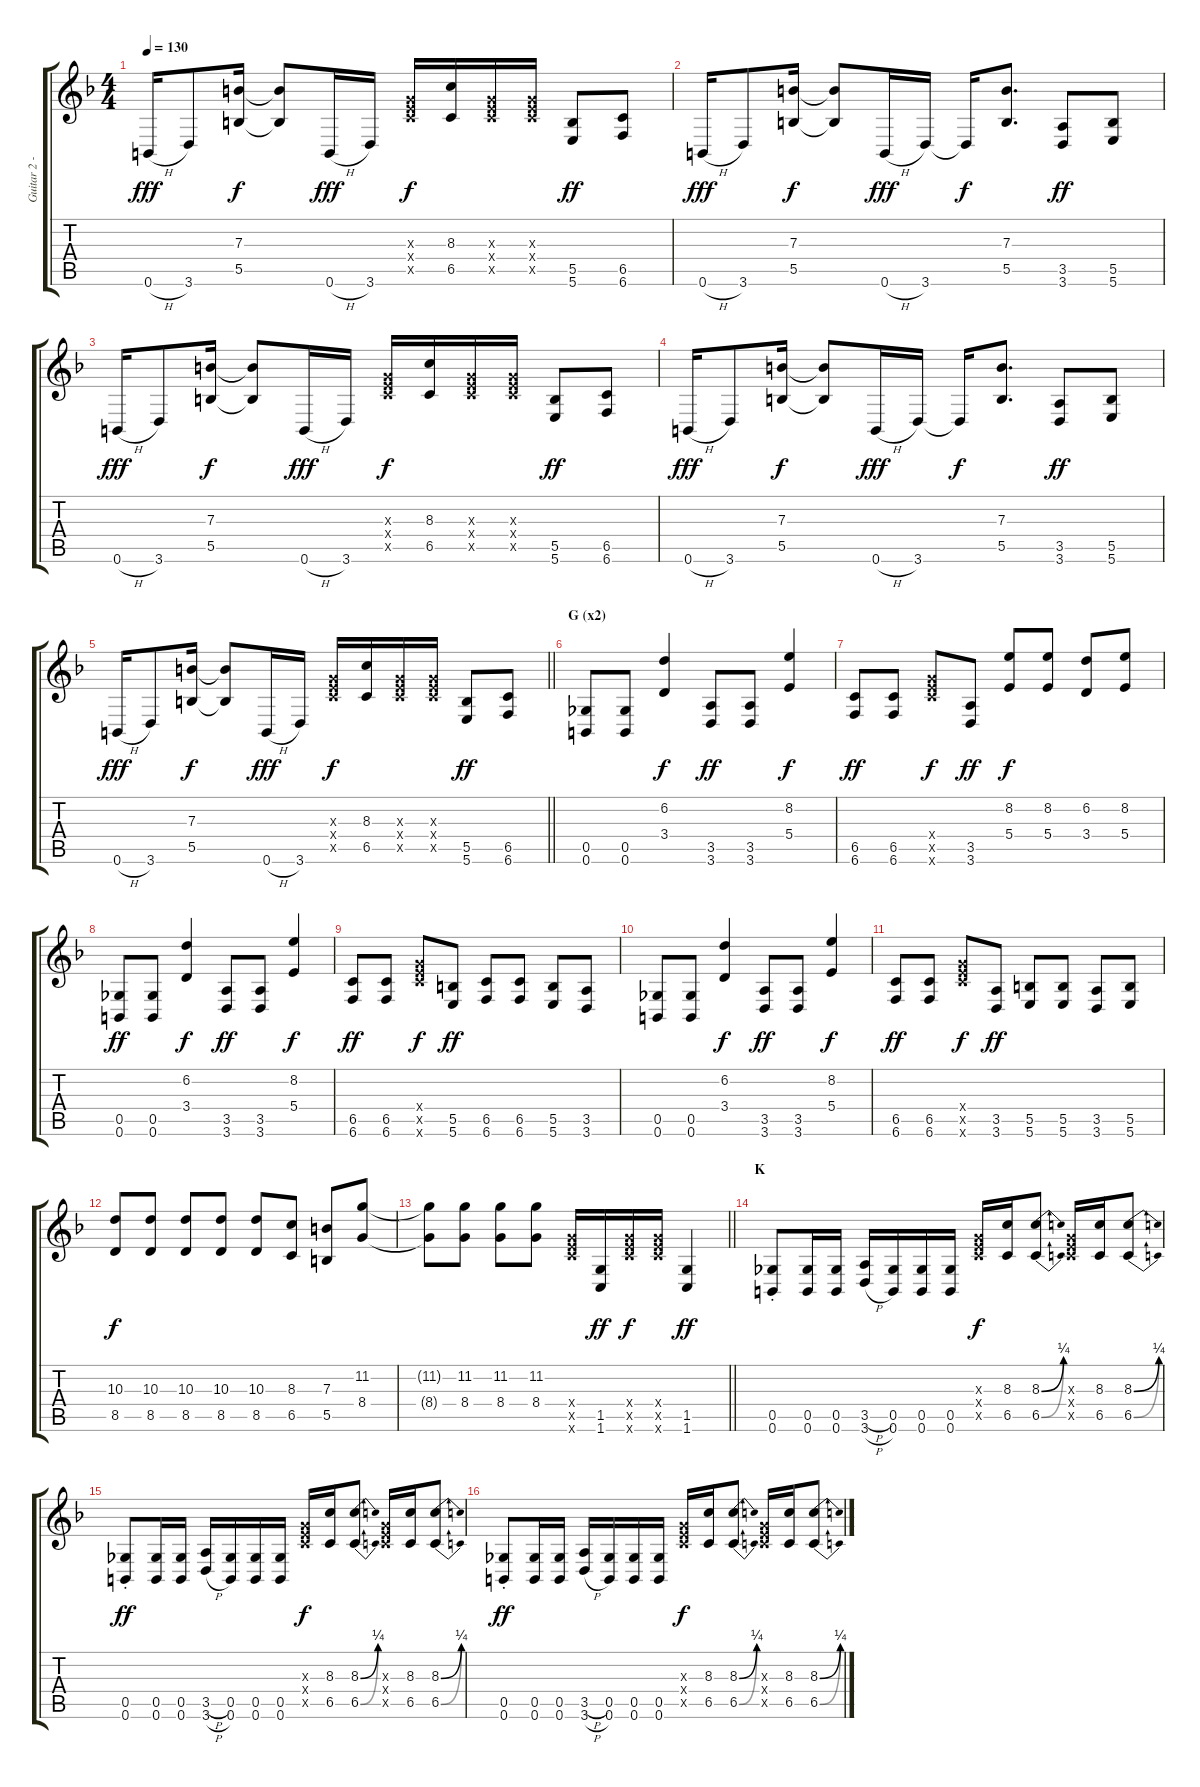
\track ("Guitar 2 - Aoi" "Guitar 2 -") {instrument distortionguitar}
\staff {score tabs}
\tuning (Db4 Ab3 E3 B2 Gb2 B1) {hide}
\ts (4 4)
\tempo 130
\clef g2
\ks f
0.6{h}.16{dy fff} 3.6.8 (7.3 5.5).16{dy f} (7.3{t} 5.5{t}).8 0.6{h}.16{dy fff} 3.6.16 (3.3{x} 5.4{x} 6.5{x}).16{dy f} (8.3 6.5).16 (3.3{x} 5.4{x} 6.5{x}).16 (3.3{x} 5.4{x} 6.5{x}).16 (5.5 5.6).8{dy ff} (6.5 6.6).8 |
0.6{h}.16{dy fff} 3.6.8 (7.3 5.5).16{dy f} (7.3{t} 5.5{t}).8 0.6{h}.16{dy fff} 3.6.16 3.6{t}.16{dy f} (7.3 5.5).8{d} (3.5 3.6).8{dy ff} (5.5 5.6).8 |
0.6{h}.16{dy fff} 3.6.8 (7.3 5.5).16{dy f} (7.3{t} 5.5{t}).8 0.6{h}.16{dy fff} 3.6.16 (3.3{x} 5.4{x} 6.5{x}).16{dy f} (8.3 6.5).16 (3.3{x} 5.4{x} 6.5{x}).16 (3.3{x} 5.4{x} 6.5{x}).16 (5.5 5.6).8{dy ff} (6.5 6.6).8 |
0.6{h}.16{dy fff} 3.6.8 (7.3 5.5).16{dy f} (7.3{t} 5.5{t}).8 0.6{h}.16{dy fff} 3.6.16 3.6{t}.16{dy f} (7.3 5.5).8{d} (3.5 3.6).8{dy ff} (5.5 5.6).8 |
\barLineRight lightlight
0.6{h}.16{dy fff} 3.6.8 (7.3 5.5).16{dy f} (7.3{t} 5.5{t}).8 0.6{h}.16{dy fff} 3.6.16 (3.3{x} 5.4{x} 6.5{x}).16{dy f} (8.3 6.5).16 (3.3{x} 5.4{x} 6.5{x}).16 (3.3{x} 5.4{x} 6.5{x}).16 (5.5 5.6).8{dy ff} (6.5 6.6).8 |
\section ("" "G (x2)")
(0.5 0.6).8 (0.5 0.6).8 (6.2 3.4).4{dy f} (3.5 3.6).8{dy ff} (3.5 3.6).8 (8.2 5.4).4{dy f} |
(6.5 6.6).8{dy ff} (6.5 6.6).8 (8.4{x} 10.5{x} 13.6{x}).8{dy f} (3.5 3.6).8{dy ff} (8.2 5.4).8{dy f} (8.2 5.4).8 (6.2 3.4).8 (8.2 5.4).8 |
(0.5 0.6).8{dy ff} (0.5 0.6).8 (6.2 3.4).4{dy f} (3.5 3.6).8{dy ff} (3.5 3.6).8 (8.2 5.4).4{dy f} |
(6.5 6.6).8{dy ff} (6.5 6.6).8 (8.4{x} 10.5{x} 13.6{x}).8{dy f} (5.5 5.6).8{dy ff} (6.5 6.6).8 (6.5 6.6).8 (5.5 5.6).8 (3.5 3.6).8 |
(0.5 0.6).8 (0.5 0.6).8 (6.2 3.4).4{dy f} (3.5 3.6).8{dy ff} (3.5 3.6).8 (8.2 5.4).4{dy f} |
(6.5 6.6).8{dy ff} (6.5 6.6).8 (8.4{x} 10.5{x} 13.6{x}).8{dy f} (3.5 3.6).8{dy ff} (5.5 5.6).8 (5.5 5.6).8 (3.5 3.6).8 (5.5 5.6).8 |
(10.3 8.5).8{dy f} (10.3 8.5).8 (10.3 8.5).8 (10.3 8.5).8 (10.3 8.5).8 (8.3 6.5).8 (7.3 5.5).8 (11.2 8.4).8 |
\barLineRight lightlight
(11.2{t} 8.4{t}).8 (11.2 8.4).8 (11.2 8.4).8 (11.2 8.4).8 (8.4{x} 10.5{x} 13.6{x}).16 (1.5 1.6).16{dy ff} (8.4{x} 10.5{x} 13.6{x}).16{dy f} (8.4{x} 10.5{x} 13.6{x}).16 (1.5 1.6).4{dy ff} |
\section ("" "K")
(0.5{st} 0.6{st}).8 (0.5 0.6).16 (0.5 0.6).16 (3.5{h} 3.6{h}).16 (0.5 0.6).16 (0.5 0.6).16 (0.5 0.6).16 (3.3{x} 5.4{x} 6.5{x}).16{dy f} (8.3 6.5).16 (8.3{be (bend 0 0 60 1)} 6.5{be (bend 0 0 60 1)}).8 (3.3{x} 5.4{x} 6.5{x}).16 (8.3 6.5).16 (8.3{be (bend 0 0 60 1)} 6.5{be (bend 0 0 60 1)}).8 |
(0.5{st} 0.6{st}).8{dy ff} (0.5 0.6).16 (0.5 0.6).16 (3.5{h} 3.6{h}).16 (0.5 0.6).16 (0.5 0.6).16 (0.5 0.6).16 (3.3{x} 5.4{x} 6.5{x}).16{dy f} (8.3 6.5).16 (8.3{be (bend 0 0 60 1)} 6.5{be (bend 0 0 60 1)}).8 (3.3{x} 5.4{x} 6.5{x}).16 (8.3 6.5).16 (8.3{be (bend 0 0 60 1)} 6.5{be (bend 0 0 60 1)}).8 |
(0.5{st} 0.6{st}).8{dy ff} (0.5 0.6).16 (0.5 0.6).16 (3.5{h} 3.6{h}).16 (0.5 0.6).16 (0.5 0.6).16 (0.5 0.6).16 (3.3{x} 5.4{x} 6.5{x}).16{dy f} (8.3 6.5).16 (8.3{be (bend 0 0 60 1)} 6.5{be (bend 0 0 60 1)}).8 (3.3{x} 5.4{x} 6.5{x}).16 (8.3 6.5).16 (8.3{be (bend 0 0 60 1)} 6.5{be (bend 0 0 60 1)}).8
